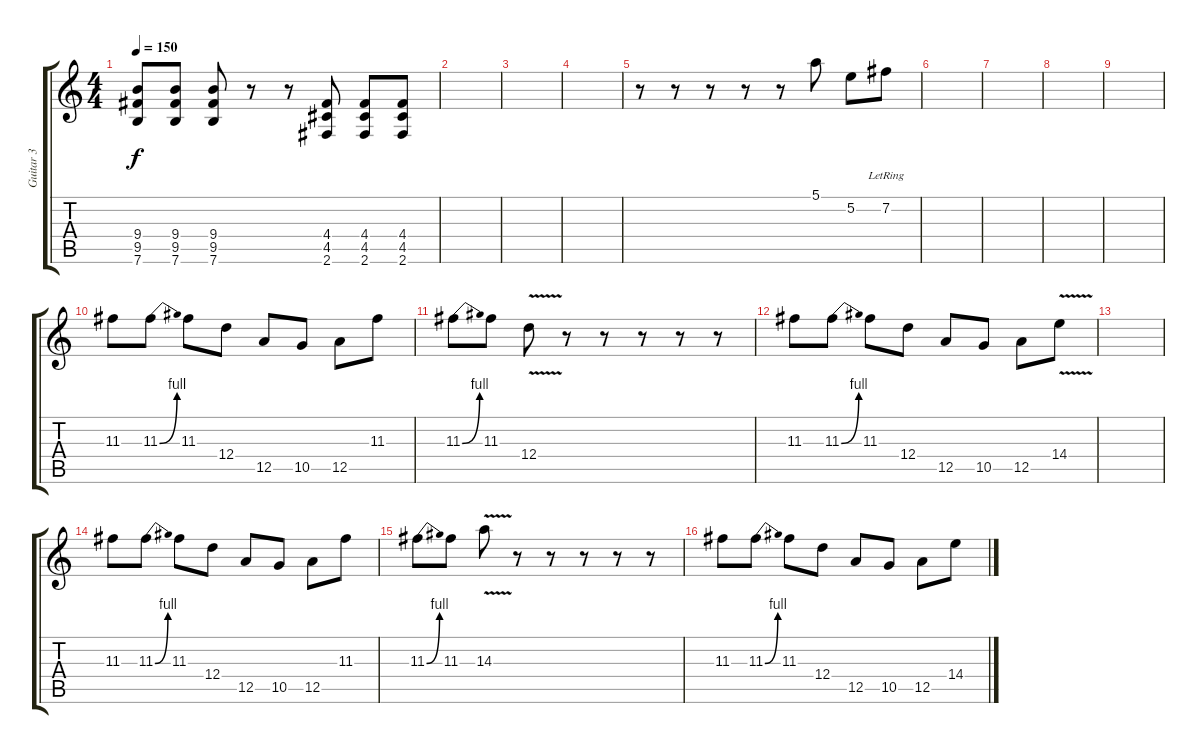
\track ("Guitar 3" "Guitar 3") {instrument distortionguitar}
\staff {score tabs}
\tuning (E4 B3 G3 D3 A2 E2) {hide}
\ts (4 4)
\tempo 150
\clef g2
\ks c
(9.4 9.5 7.6).8{dy f} (9.4 9.5 7.6).8 (9.4 9.5 7.6).8 r.8 r.8 (4.4 4.5 2.6).8 (4.4 4.5 2.6).8 (4.4 4.5 2.6).8 |
|
|
|
r.8 r.8 r.8 r.8 r.8 5.1.8 5.2.8 7.2{lr}.8 |
|
|
|
|
11.3.8 11.3{be (bend 0 0 60 4)}.8 11.3.8 12.4.8 12.5.8 10.5.8 12.5.8 11.3.8 |
11.3{be (bend 0 0 60 4)}.8 11.3.8 12.4{v}.8 r.8 r.8 r.8 r.8 r.8 |
11.3.8 11.3{be (bend 0 0 60 4)}.8 11.3.8 12.4.8 12.5.8 10.5.8 12.5.8 14.4{v}.8 |
|
11.3.8 11.3{be (bend 0 0 60 4)}.8 11.3.8 12.4.8 12.5.8 10.5.8 12.5.8 11.3.8 |
11.3{be (bend 0 0 60 4)}.8 11.3.8 14.3{v}.8 r.8 r.8 r.8 r.8 r.8 |
11.3.8 11.3{be (bend 0 0 60 4)}.8 11.3.8 12.4.8 12.5.8 10.5.8 12.5.8 14.4.8
